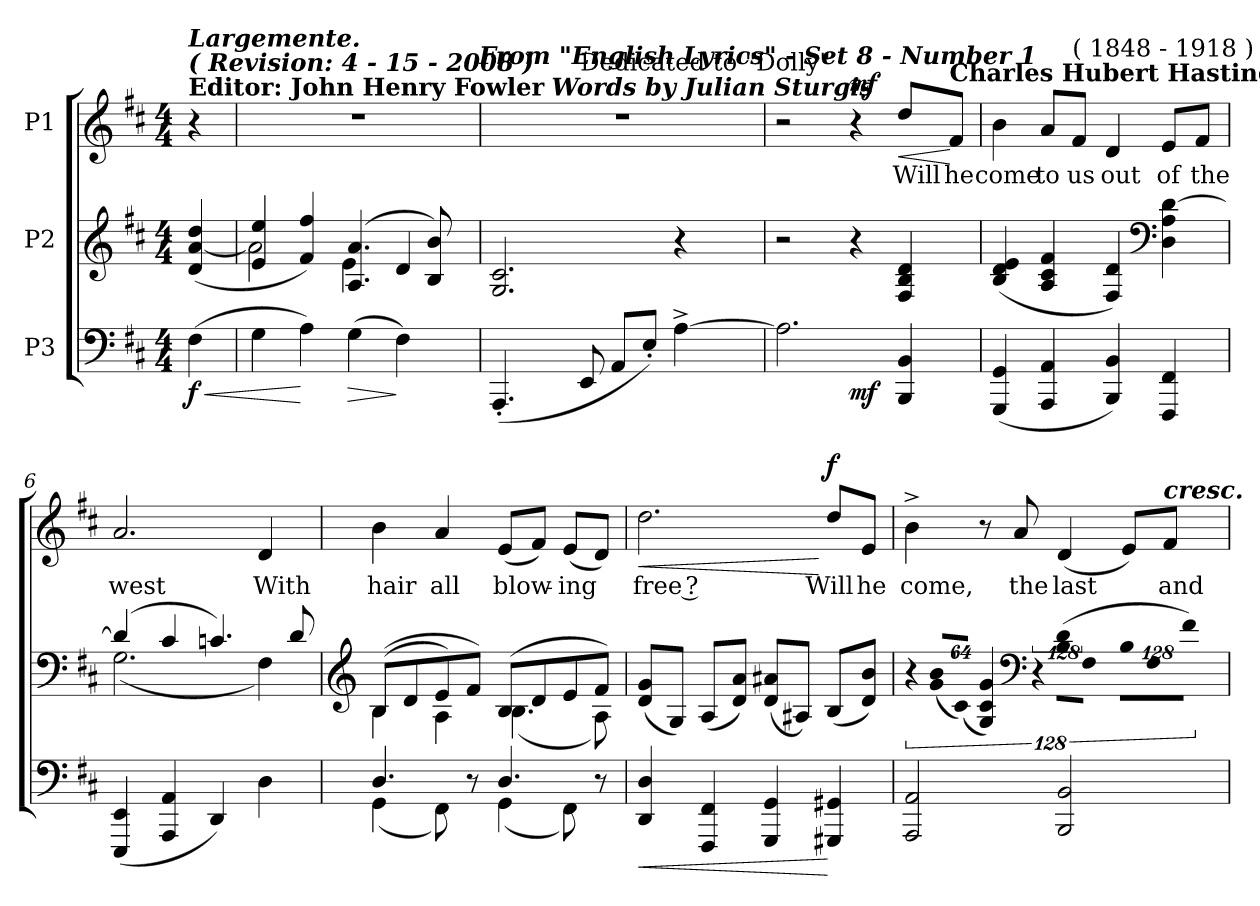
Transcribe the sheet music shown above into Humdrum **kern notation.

**kern	**dynam	**kern	**kern	**text	**dynam
*part3	*part3	*part2	*part1	*part1	*part1
*staff3	*staff3	*staff2	*staff1	*staff1	*staff1
*I"P3	*	*I"P2	*I"P1	*	*
!!LO:PB:g=z
*clefF4	*	*clefG2	*clefG2	*	*
*k[f#c#]	*	*k[f#c#]	*k[f#c#]	*	*
*D:	*	*D:	*D:	*	*
*M4/4	*	*M4/4	*M4/4	*	*
*MM95	*	*MM95	*MM95	*	*
=1	=1	=1	=1	=1	=1
!	!	!	!LO:TX:a:B:t=Editor&colon; John Henry Fowler	!	!
!	!	!	!LO:TX:a:Bi:t=(  Revision&colon;   4 - 15 - 2008  )	!	!
!	!	!	!LO:TX:a:Bi:t=Largemente.	!	!
!	!LO:HP:b	!	!	!	!
(4F#i\	< f	(4di/ [4ai 4ddi	4r	.	.
=2	=2	=2	=2	=2	=2
*	*	*^	*^	*	*
4Gi\	.	4ei/ 4eei	2ai\]	1r	2ryy	.	.
4Ai\)	[	4f#i/ 4ff#i)	.	.	.	.	.
!	!LO:HP:b	!	!	!	!	!	!
(4Gi\	>	(4.Ai/ 4.ai	4ei\	.	4ryy	.	.
4F#i\)	]	.	4di/	.	8ryy	.	.
.	.	8Bi/ 8bi)	.	.	16ryy	.	.
.	.	.	.	.	32ryy	.	.
.	.	.	.	.	64ryy	.	.
.	.	.	.	.	128...ryy	.	.
!	!	!	!	!	!LO:TX:a:Bi:t=From "English Lyrics" -  Set 8 -  Number 1	!	!
.	.	.	.	.	1024ryy	.	.
*	*	*v	*v	*	*	*	*
=3	=3	=3	=3	=3	=3	=3
*	*	*	*	*^	*	*
(4.AAA'i/	.	2.Gi/ 2.c#i	1r	4ryy	4.ryy	.	.
.	.	.	.	64ryy	.	.	.
.	.	.	.	512ryy	.	.	.
!	!	!	!	!LO:TX:a:Bi:t=Words by Julian Sturgis	!	!	!
.	.	.	.	2ryy	.	.	.
!	!	!	!	!	!LO:TX:a:t=Dedicated to "Dolly"	!	!
8EEi/	.	.	.	.	2ryy	.	.
8AAi/L	.	.	.	.	.	.	.
8E'i/J)	.	.	.	.	.	.	.
[4A^i\	.	4r	.	.	.	.	.
.	.	.	.	8ryy	.	.	.
.	.	.	.	.	8ryy	.	.
.	.	.	.	16ryy	.	.	.
.	.	.	.	32ryy	.	.	.
.	.	.	.	128..ryy	.	.	.
*	*	*	*v	*v	*v	*	*
=4	=4	=4	=4	=4	=4
*^	*	*	*	*	*
2.Ai\]	2ryy	.	2r	2r	.	.
.	2ryy	mf	4r	4r	.	mf
!	!	!	!	!	!LO:LY:b:color=#000000	!LO:HP:b
4BBBi/ 4BBi	.	.	4F#i/ 4Bi 4di	8ddi/L	Will	<
!	!	!	!	!LO:TX:a:B:t=Charles Hubert Hastings Parry	!	!
!	!	!	!	!	!LO:LY:b:color=#000000	!
.	.	.	.	8f#i/J	he	[
*v	*v	*	*	*	*	*
=5	=5	=5	=5	=5	=5
*^	*	*	*	*	*
!	!	!	!	!	!LO:LY:b:color=#000000	!
*v	*v	*	*	*	*	*
(4GGGi/ 4GGi	.	(4Bi/ 4di 4ei	4bi\	come	.
!	!	!	!	!LO:LY:b:color=#000000	!
4AAAi/ 4AAi	.	4Ai/ 4c#i 4f#i	8ai/L	to	.
!	!	!	!LO:TX:a:t=( 1848 - 1918 )	!	!
!	!	!	!	!LO:LY:b:color=#000000	!
.	.	.	8f#i/J	us	.
!	!	!	!	!LO:LY:b:color=#000000	!
4BBBi/ 4BBi)	.	4F#i/ 4di)	4di/	out	.
*	*	*clefF4	*	*	*
!	!	!	!	!LO:LY:b:color=#000000	!
4FFF#i/ 4FF#i	.	4Di\ 4Ai [4di	8ei/L	of	.
!	!	!	!	!LO:LY:b:color=#000000	!
.	.	.	8f#i/J	the	.
!!LO:LB:g=z
=6	=6	=6	=6	=6	=6
*	*	*^	*	*	*
!	!	!	!	!	!LO:LY:b:color=#000000	!
(4EEEi/ 4EEi	.	(4di/]	(2.Gi\	2.ai/	west	.
4AAAi/ 4AAi	.	4c#i/	.	.	.	.
4DDi/)	.	4.cni/)	.	.	.	.
!	!	!	!	!	!LO:LY:b:color=#000000	!
4Di\	.	.	4F#i\)	4di/	With	.
.	.	8di/	.	.	.	.
=7	=7	=7	=7	=7	=7	=7
*	*	*clefG2	*	*	*	*
*^	*	*	*	*	*	*
!	!	!	!	!	!	!LO:LY:b:color=#000000	!
4.Di/	(4GGi\	.	((8Bi/L	4Bi\	4bi\	hair	.
.	.	.	8di/	.	.	.	.
!	!	!	!	!	!	!LO:LY:b:color=#000000	!
.	8FF#i\)	.	8ei/)	4Ai\	4ai/	all	.
8r	8ryy	.	8f#i/J)	.	.	.	.
!	!	!	!	!	!	!LO:LY:b:color=#000000	!
4.Di/	(4GGi\	.	(8Bi/L	(4.Bi\	(8ei/L	blow-	.
.	.	.	8di/	.	8f#i/J)	.	.
!	!	!	!	!	!	!LO:LY:b:color=#000000	!
.	8FF#i\)	.	8ei/	.	(8ei/L	-ing	.
8r	8ryy	.	8f#i/J)	8Ai\)	8di/J)	.	.
=8	=8	=8	=8	=8	=8	=8	=8
!	!	!LO:HP:b	!	!	!	!	!
*v	*v	*	*	*	*	*	*
*	*	*v	*v	*	*	*
*^	*	*^	*	*	*
!	!	!	!	!	!	!LO:LY:b:color=#000000	!LO:HP:b
*v	*v	*	*	*	*	*	*
*	*	*v	*v	*	*	*
4DDi/ 4Di	<	(8di/ 8giL	2.ddi\	free ?	<
.	.	8Gi/J)	.	.	.
4FFF#i/ 4FF#i	.	(8Ai/L	.	.	.
.	.	8di/ 8aiJ)	.	.	.
4GGGi/ 4GGi	.	(8di/ 8a#XiL	.	.	.
.	.	8A#Xi/J)	.	.	.
!	!	!	!	!LO:LY:b:color=#000000	!
4GGG#Xi/ 4GG#Xi	[	(8Bi/L	8ddi/L	Will	[ f
!	!	!	!	!LO:LY:b:color=#000000	!
.	.	8di/ 8biJ)	8ei/J	he	.
=9	=9	=9	=9	=9	=9
!	!	!LO:N:vis=8	!	!	!
!	!	!	!	!LO:LY:b:color=#000000	!
2AAAi/ 2AAi	.	1024%85r	4b^i\	come,	.
!	!	!LO:N:vis=8	!	!	!
.	.	(1024%85gi/ 1024%85biL	.	.	.
!	!	!LO:N:vis=8	!	!	!
.	.	(512%43c#i/J)	.	.	.
.	.	4Gi/ 4c#i 4gi)	8r	.	.
*	*	*clefF4	*	*	*
!	!	!	!	!LO:LY:b:color=#000000	!
.	.	.	8ai/	the	.
!	!	!LO:N:vis=8	!	!	!
!	!	!	!	!LO:LY:b:color=#000000	!
2BBBi/ 2BBi	.	1024%85r	(4di/	last	.
!	!	!LO:N:vis=8	!	!	!
.	.	(1024%85Bi\ 1024%85diL	.	.	.
!	!	!LO:N:vis=8	!	!	!
.	.	512%43F#i\J	.	.	.
!	!	!LO:N:vis=8	!	!	!
.	.	1024%85Bi\L	8ei/L)	.	.
!	!	!LO:N:vis=8	!	!	!
.	.	1024%85F#i\	.	.	.
!	!	!	!LO:TX:a:Bi:t=cresc.	!	!
!	!	!	!	!LO:LY:b:color=#000000	!
.	.	.	8f#i/J	and	.
!	!	!LO:N:vis=8	!	!	!
.	.	512%43f#i\J)	.	.	.
=	=	=	=	=	=
*-	*-	*-	*-	*-	*-
